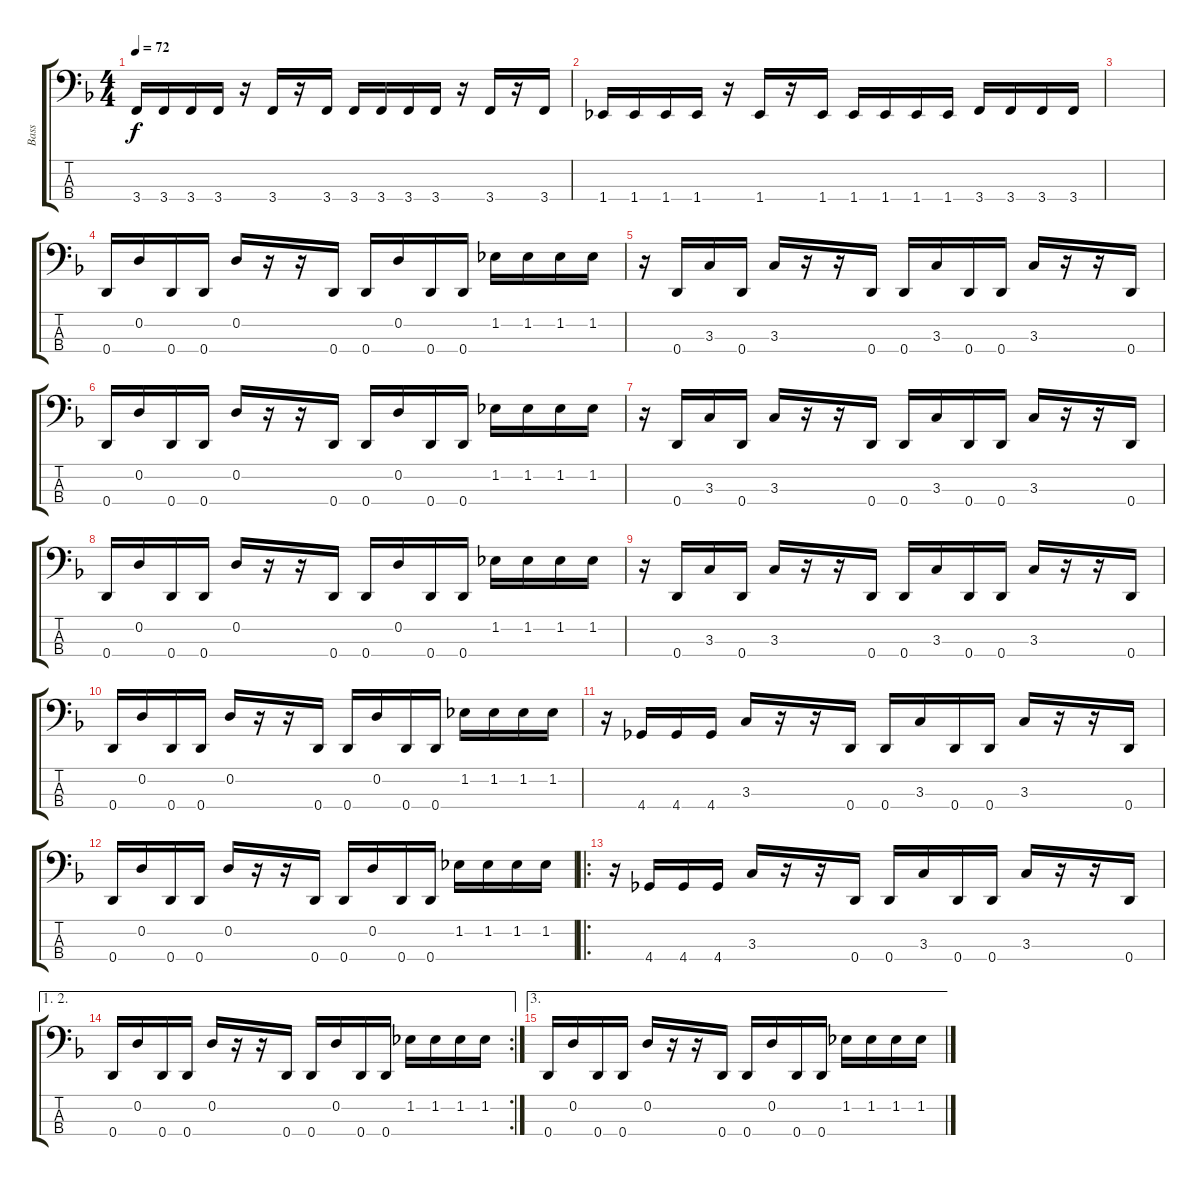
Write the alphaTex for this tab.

\track ("Bass" "Bass") {instrument acousticbass}
\staff {score tabs}
\tuning (G2 D2 A1 D1) {hide}
\ts (4 4)
\tempo 72
\clef f4
\ks dminor
3.4.16{dy f} 3.4.16 3.4.16 3.4.16 r.16 3.4.16 r.16 3.4.16 3.4.16 3.4.16 3.4.16 3.4.16 r.16 3.4.16 r.16 3.4.16 |
1.4.16 1.4.16 1.4.16 1.4.16 r.16 1.4.16 r.16 1.4.16 1.4.16 1.4.16 1.4.16 1.4.16 3.4.16 3.4.16 3.4.16 3.4.16 |
|
0.4.16{instrument electricbassfinger} 0.2.16 0.4.16 0.4.16 0.2.16 r.16 r.16 0.4.16 0.4.16 0.2.16 0.4.16 0.4.16 1.2.16 1.2.16 1.2.16 1.2.16 |
r.16 0.4.16 3.3.16 0.4.16 3.3.16 r.16 r.16 0.4.16 0.4.16 3.3.16 0.4.16 0.4.16 3.3.16 r.16 r.16 0.4.16 |
0.4.16 0.2.16 0.4.16 0.4.16 0.2.16 r.16 r.16 0.4.16 0.4.16 0.2.16 0.4.16 0.4.16 1.2.16 1.2.16 1.2.16 1.2.16 |
r.16 0.4.16 3.3.16 0.4.16 3.3.16 r.16 r.16 0.4.16 0.4.16 3.3.16 0.4.16 0.4.16 3.3.16 r.16 r.16 0.4.16 |
0.4.16 0.2.16 0.4.16 0.4.16 0.2.16 r.16 r.16 0.4.16 0.4.16 0.2.16 0.4.16 0.4.16 1.2.16 1.2.16 1.2.16 1.2.16 |
r.16 0.4.16 3.3.16 0.4.16 3.3.16 r.16 r.16 0.4.16 0.4.16 3.3.16 0.4.16 0.4.16 3.3.16 r.16 r.16 0.4.16 |
0.4.16 0.2.16 0.4.16 0.4.16 0.2.16 r.16 r.16 0.4.16 0.4.16 0.2.16 0.4.16 0.4.16 1.2.16 1.2.16 1.2.16 1.2.16 |
r.16{instrument slapbass1} 4.4.16 4.4.16 4.4.16 3.3.16 r.16 r.16 0.4.16 0.4.16 3.3.16 0.4.16 0.4.16 3.3.16 r.16 r.16 0.4.16 |
0.4.16 0.2.16 0.4.16 0.4.16 0.2.16 r.16 r.16 0.4.16 0.4.16 0.2.16 0.4.16 0.4.16 1.2.16 1.2.16 1.2.16 1.2.16 |
\ro
r.16 4.4.16 4.4.16 4.4.16 3.3.16 r.16 r.16 0.4.16 0.4.16 3.3.16 0.4.16 0.4.16 3.3.16 r.16 r.16 0.4.16 |
\ae (1 2)
\rc 2
0.4.16 0.2.16 0.4.16 0.4.16 0.2.16 r.16 r.16 0.4.16 0.4.16 0.2.16 0.4.16 0.4.16 1.2.16 1.2.16 1.2.16 1.2.16 |
\ae 3
0.4.16 0.2.16 0.4.16 0.4.16 0.2.16 r.16 r.16 0.4.16 0.4.16 0.2.16 0.4.16 0.4.16 1.2.16 1.2.16 1.2.16 1.2.16
